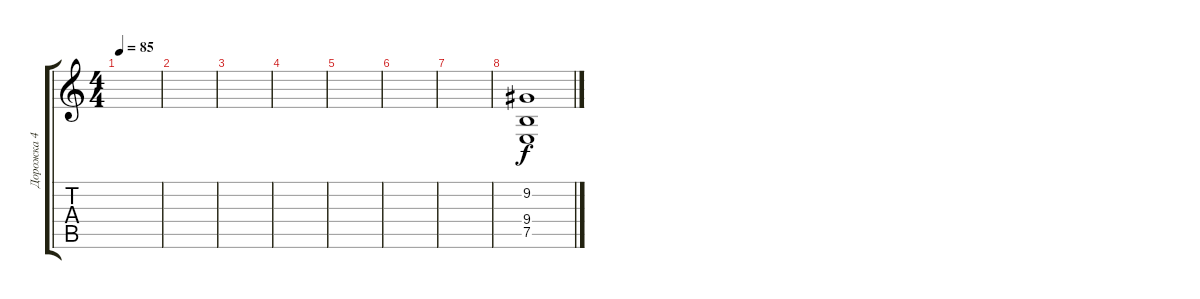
\track ("Дорожка 4" "Дорожка 4") {instrument acousticgrandpiano}
\staff {score tabs}
\tuning (E4 B3 G3 D3 A2 E2) {hide}
\ts (4 4)
\tempo 85
\clef g2
\ks c
|
|
|
|
|
|
|
(9.2 9.4 7.5).1
